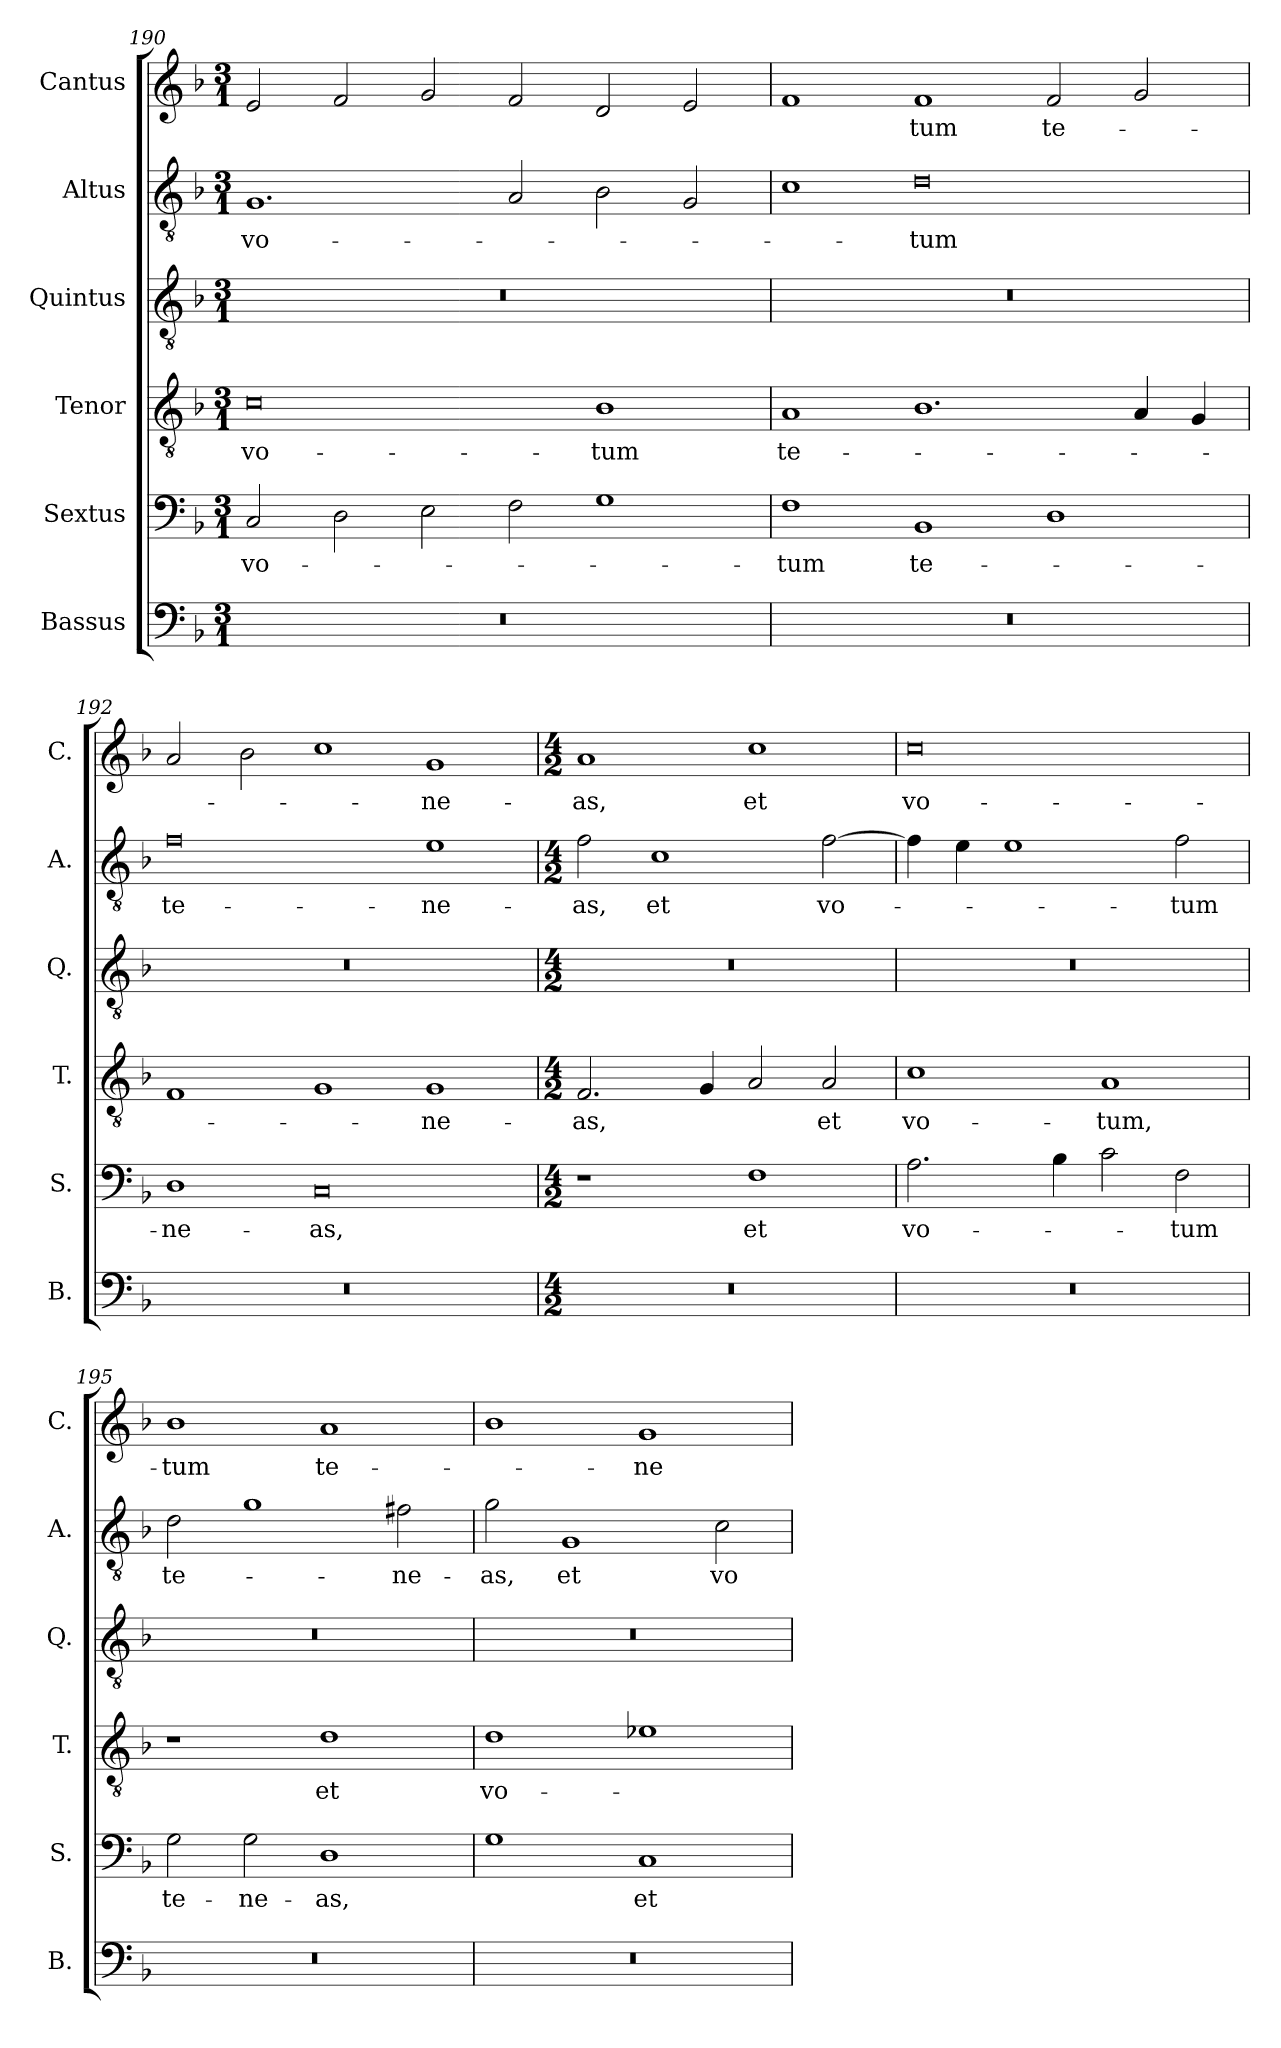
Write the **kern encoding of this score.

**kern	**kern	**text	**kern	**text	**kern	**kern	**text	**kern	**text
*part6	*part5	*part5	*part4	*part4	*part3	*part2	*part2	*part1	*part1
*staff6	*staff5	*staff5	*staff4	*staff4	*staff3	*staff2	*staff2	*staff1	*staff1
*I"Bassus	*I"Sextus	*	*I"Tenor	*	*I"Quintus	*I"Altus	*	*I"Cantus	*
*I'B.	*I'S.	*	*I'T.	*	*I'Q.	*I'A.	*	*I'C.	*
*clefF4	*clefF4	*	*clefGv2	*	*clefGv2	*clefGv2	*	*clefG2	*
*k[b-]	*k[b-]	*	*k[b-]	*	*k[b-]	*k[b-]	*	*k[b-]	*
*F:	*F:	*	*F:	*	*F:	*F:	*	*F:	*
*M3/1	*M3/1	*	*M3/1	*	*M3/1	*M3/1	*	*M3/1	*
=190	=190	=190	=190	=190	=190	=190	=190	=190	=190
!	!	!LO:LY:b	!	!LO:LY:b	!	!	!LO:LY:b	!	!
0.r	2C/	vo-	0c	vo-	0.r	1.G	vo-	2e/	.
.	2D\	.	.	.	.	.	.	2f/	.
.	2E\	.	.	.	.	.	.	2g/	.
.	2F\	.	.	.	.	2A/	.	2f/	.
!	!	!	!	!LO:LY:b	!	!	!	!	!
.	1G	.	1B-	-tum	.	2B-\	.	2d/	.
.	.	.	.	.	.	2G/	.	2e/	.
=191	=191	=191	=191	=191	=191	=191	=191	=191	=191
!	!	!LO:LY:b	!	!LO:LY:b	!	!	!	!	!
0.r	1F	-tum	1A	te-	0.r	1c	.	1f	.
!	!	!LO:LY:b	!	!	!	!	!LO:LY:b	!	!LO:LY:b
.	1BB-	te-	1.B-	.	.	0d	-tum	1f	-tum
!	!	!	!	!	!	!	!	!	!LO:LY:b
.	1D	.	.	.	.	.	.	2f/	te-
.	.	.	4A/	.	.	.	.	2g/	.
.	.	.	4G/	.	.	.	.	.	.
=192	=192	=192	=192	=192	=192	=192	=192	=192	=192
!	!	!LO:LY:b	!	!	!	!	!LO:LY:b	!	!
0.r	1D	-ne-	1F	.	0.r	0f	te-	2a/	.
.	.	.	.	.	.	.	.	2b-\	.
!	!	!LO:LY:b	!	!	!	!	!	!	!
.	0C	-as,	1G	.	.	.	.	1cc	.
!	!	!	!	!LO:LY:b	!	!	!LO:LY:b	!	!LO:LY:b
.	.	.	1G	-ne-	.	1e	-ne-	1g	-ne-
=193	=193	=193	=193	=193	=193	=193	=193	=193	=193
*M4/2	*M4/2	*	*M4/2	*	*M4/2	*M4/2	*	*M4/2	*
!	!	!	!	!LO:LY:b	!	!	!LO:LY:b	!	!LO:LY:b
0r	1r	.	2.F/	-as,	0r	2f\	-as,	1a	-as,
!	!	!	!	!	!	!	!LO:LY:b	!	!
.	.	.	.	.	.	1c	et	.	.
.	.	.	4G/	.	.	.	.	.	.
!	!	!LO:LY:b	!	!	!	!	!	!	!LO:LY:b
.	1F	et	2A/	.	.	.	.	1cc	et
!	!	!	!	!LO:LY:b	!	!	!LO:LY:b	!	!
.	.	.	2A/	et	.	[2f\	vo-	.	.
!!LO:LB:g=z
=194	=194	=194	=194	=194	=194	=194	=194	=194	=194
!	!	!LO:LY:b	!	!LO:LY:b	!	!	!	!	!LO:LY:b
0r	2.A\	vo-	1c	vo-	0r	4f\]	.	0cc	vo-
.	.	.	.	.	.	4e\	.	.	.
.	.	.	.	.	.	1e	.	.	.
.	4B-\	.	.	.	.	.	.	.	.
!	!	!	!	!LO:LY:b	!	!	!	!	!
.	2c\	.	1A	-tum,	.	.	.	.	.
!	!	!LO:LY:b	!	!	!	!	!LO:LY:b	!	!
.	2F\	-tum	.	.	.	2f\	-tum	.	.
=195	=195	=195	=195	=195	=195	=195	=195	=195	=195
!	!	!LO:LY:b	!	!	!	!	!LO:LY:b	!	!LO:LY:b
0r	2G\	te-	1r	.	0r	2d\	te-	1b-	-tum
!	!	!LO:LY:b	!	!	!	!	!	!	!
.	2G\	-ne-	.	.	.	1g	.	.	.
!	!	!LO:LY:b	!	!LO:LY:b	!	!	!	!	!LO:LY:b
.	1D	-as,	1d	et	.	.	.	1a	te-
!	!	!	!	!	!	!	!LO:LY:b	!	!
.	.	.	.	.	.	2f#X\	-ne-	.	.
=196	=196	=196	=196	=196	=196	=196	=196	=196	=196
!	!	!	!	!LO:LY:b	!	!	!LO:LY:b	!	!
0r	1G	.	1d	vo-	0r	2g\	-as,	1b-	.
!	!	!	!	!	!	!	!LO:LY:b	!	!
.	.	.	.	.	.	1G	et	.	.
!	!	!LO:LY:b	!	!	!	!	!	!	!LO:LY:b
.	1C	et	1e-X	.	.	.	.	1g	-ne-
!	!	!	!	!	!	!	!LO:LY:b	!	!
.	.	.	.	.	.	2c\	vo-	.	.
=	=	=	=	=	=	=	=	=	=
*-	*-	*-	*-	*-	*-	*-	*-	*-	*-
